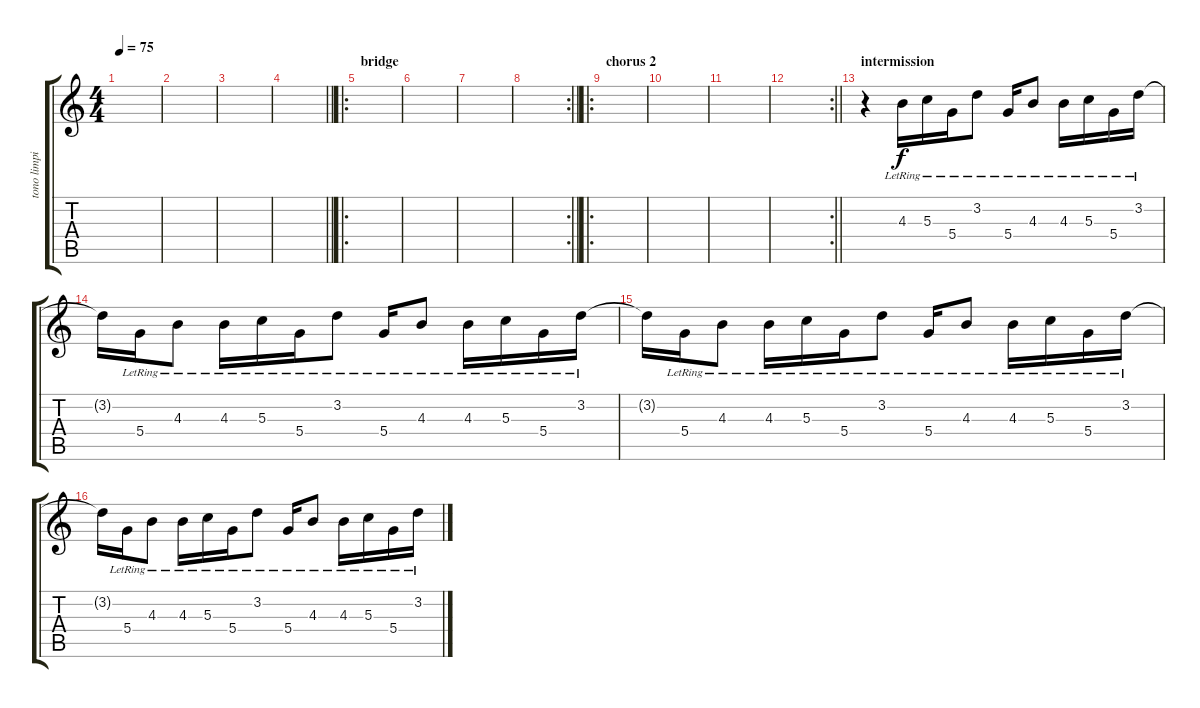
\track ("tono limpio(tarra 1)" "tono limpi") {instrument acousticguitarsteel}
\staff {score tabs}
\tuning (E4 B3 G3 D3 A2 D2) {hide}
\ts (4 4)
\tempo 75
\clef g2
\ks c
|
|
|
\barLineRight lightlight
|
\ro
\section ("" "bridge")
|
|
|
\rc 2
\barLineRight lightlight
|
\ro
\section ("" "chorus 2")
|
|
|
\rc 2
\barLineRight lightlight
|
\section ("" "intermission")
r.4 4.3{lr}.16 5.3{lr}.16 5.4{lr}.16 3.2{lr}.8 5.4{lr}.16 4.3{lr}.8 4.3{lr}.16 5.3{lr}.16 5.4{lr}.16 3.2{lr}.16 |
3.2{t}.16 5.4{lr}.16 4.3{lr}.8 4.3{lr}.16 5.3{lr}.16 5.4{lr}.16 3.2{lr}.8 5.4{lr}.16 4.3{lr}.8 4.3{lr}.16 5.3{lr}.16 5.4{lr}.16 3.2{lr}.16 |
3.2{t}.16 5.4{lr}.16 4.3{lr}.8 4.3{lr}.16 5.3{lr}.16 5.4{lr}.16 3.2{lr}.8 5.4{lr}.16 4.3{lr}.8 4.3{lr}.16 5.3{lr}.16 5.4{lr}.16 3.2{lr}.16 |
3.2{t}.16 5.4{lr}.16 4.3{lr}.8 4.3{lr}.16 5.3{lr}.16 5.4{lr}.16 3.2{lr}.8 5.4{lr}.16 4.3{lr}.8 4.3{lr}.16 5.3{lr}.16 5.4{lr}.16 3.2{lr}.16
